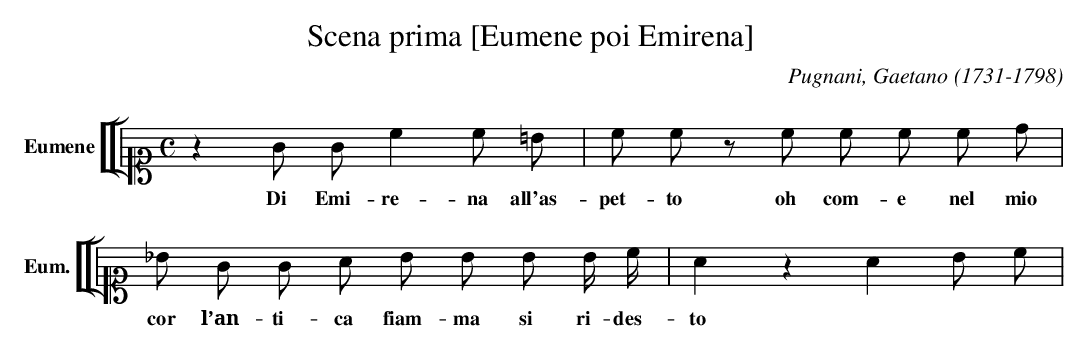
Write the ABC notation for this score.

X:1
T:Scena prima [Eumene poi Emirena]
C:Pugnani, Gaetano (1731-1798)
M:C
L:1/4
K:C
V: 21 clef=alto1 name="Eumene" sname="Eum."
%%staves [[ 21 ]]
   z G/ G/ c c/ =B/ | c/ c/ z/ \
w: Di Emi-re-na all'as-pet-to
   c/ c/  c/ c/ d/ | _B/ G/ G/ A/ B/ B/ B/ B// c// | Az\
w: oh com-e nel mio cor l’an-ti-ca fiam-ma si ri-des-to
   A B/ c/ |
